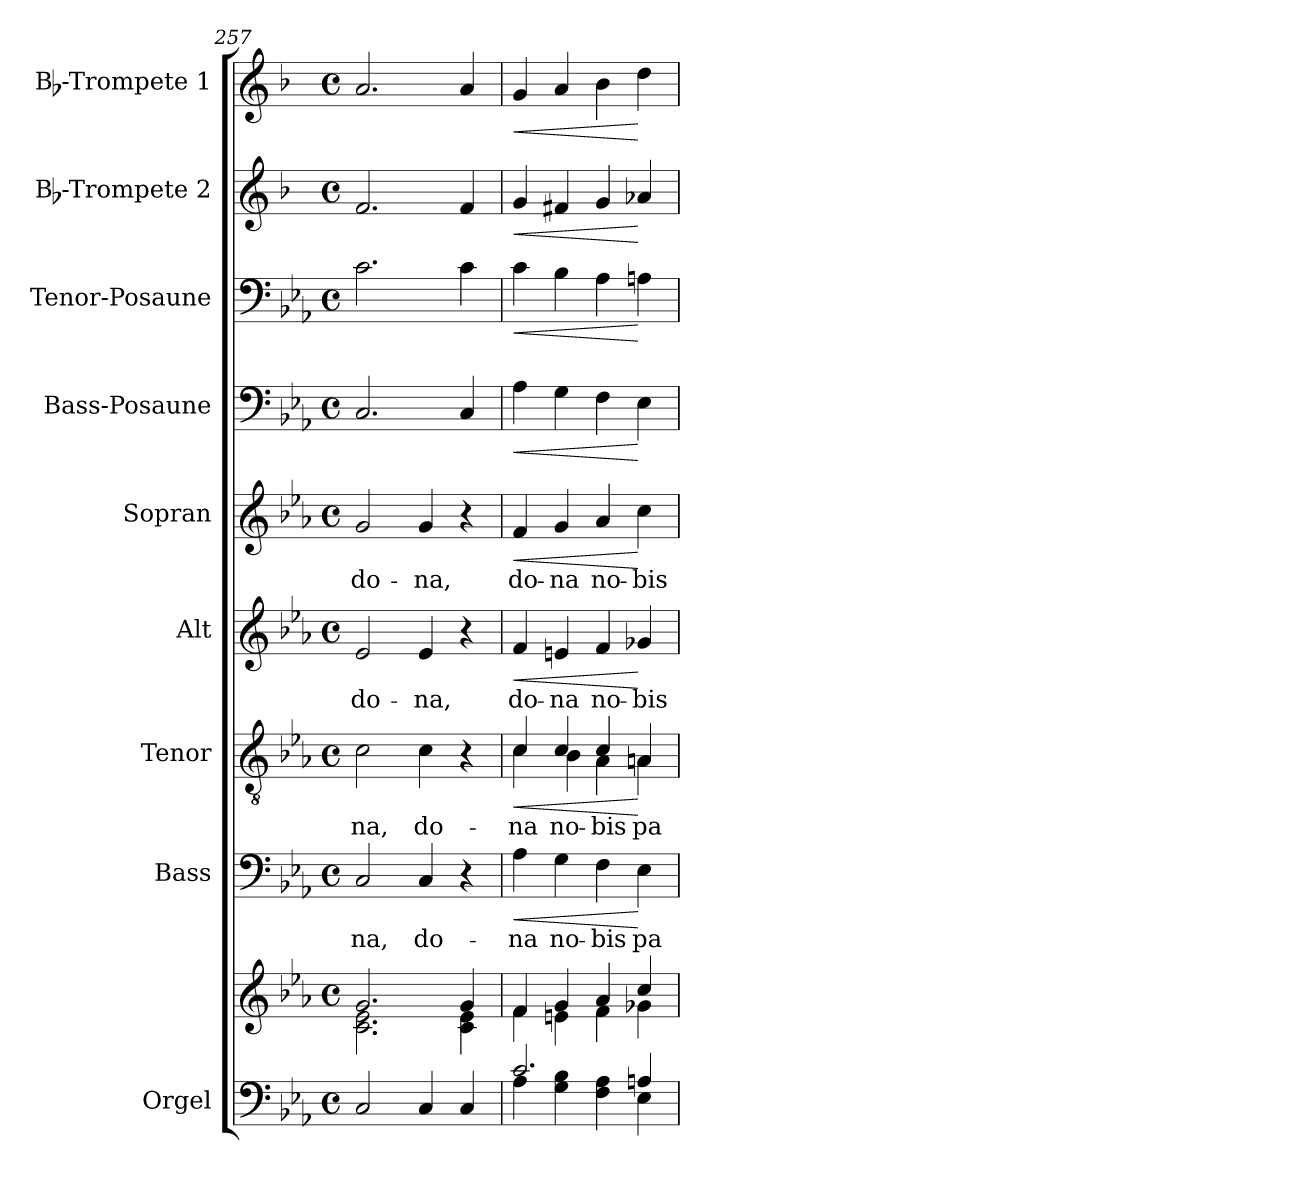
**kern	**kern	**kern	**text	**dynam	**kern	**text	**dynam	**kern	**text	**dynam	**kern	**text	**dynam	**kern	**dynam	**kern	**dynam	**kern	**dynam	**kern	**dynam
*part9	*part9	*part8	*part8	*part8	*part7	*part7	*part7	*part6	*part6	*part6	*part5	*part5	*part5	*part4	*part4	*part3	*part3	*part2	*part2	*part1	*part1
*staff10	*staff9	*staff8	*staff8	*staff8	*staff7	*staff7	*staff7	*staff6	*staff6	*staff6	*staff5	*staff5	*staff5	*staff4	*staff4	*staff3	*staff3	*staff2	*staff2	*staff1	*staff1
*I"Orgel	*	*I"Bass	*	*	*I"Tenor	*	*	*I"Alt	*	*	*I"Sopran	*	*	*I"Bass-Posaune	*	*I"Tenor-Posaune	*	*I"Bb-Trompete 2	*	*I"Bb-Trompete 1	*
*I'Org.	*	*I'B.	*	*	*I'T.	*	*	*I'A.	*	*	*I'S.	*	*	*I'B. Pos.	*	*I'T. Pos.	*	*I'Trp. 2	*	*I'Trp. 1	*
*clefF4	*clefG2	*clefF4	*	*	*clefGv2	*	*	*clefG2	*	*	*clefG2	*	*	*clefF4	*	*clefF4	*	*clefG2	*	*clefG2	*
*	*	*	*	*	*	*	*	*	*	*	*	*	*	*	*	*	*	*ITrd1c2	*	*ITrd1c2	*
*k[b-e-a-]	*k[b-e-a-]	*k[b-e-a-]	*	*	*k[b-e-a-]	*	*	*k[b-e-a-]	*	*	*k[b-e-a-]	*	*	*k[b-e-a-]	*	*k[b-e-a-]	*	*k[b-e-a-]	*	*k[b-e-a-]	*
*E-:	*E-:	*E-:	*	*	*E-:	*	*	*E-:	*	*	*E-:	*	*	*E-:	*	*E-:	*	*E-:	*	*E-:	*
*M4/4	*M4/4	*M4/4	*	*	*M4/4	*	*	*M4/4	*	*	*M4/4	*	*	*M4/4	*	*M4/4	*	*M4/4	*	*M4/4	*
*met(c)	*met(c)	*met(c)	*	*	*met(c)	*	*	*met(c)	*	*	*met(c)	*	*	*met(c)	*	*met(c)	*	*met(c)	*	*met(c)	*
=257	=257	=257	=257	=257	=257	=257	=257	=257	=257	=257	=257	=257	=257	=257	=257	=257	=257	=257	=257	=257	=257
*	*^	*	*	*	*	*	*	*	*	*	*	*	*	*	*	*	*	*	*	*	*
!	!	!	!	!LO:LY:b	!	!	!LO:LY:b	!	!	!LO:LY:b	!	!	!LO:LY:b	!	!	!	!	!	!	!	!	!
2C/	2.g/	2.c\ 2.e-\	2C/	-na,	.	2c\	-na,	.	2e-/	do-	.	2g/	do-	.	2.C/	.	2.c\	.	2.e-/	.	2.g/	.
!	!	!	!	!LO:LY:b	!	!	!LO:LY:b	!	!	!LO:LY:b	!	!	!LO:LY:b	!	!	!	!	!	!	!	!	!
4C/	.	.	4C/	do-	.	4c\	do-	.	4e-/	-na,	.	4g/	-na,	.	.	.	.	.	.	.	.	.
4C/	4g/	4c\ 4e-\	4r	.	.	4r	.	.	4r	.	.	4r	.	.	4C/	.	4c\	.	4e-/	.	4g/	.
=258	=258	=258	=258	=258	=258	=258	=258	=258	=258	=258	=258	=258	=258	=258	=258	=258	=258	=258	=258	=258	=258	=258
*^	*	*	*	*	*	*	*	*	*	*	*	*	*	*	*	*	*	*	*	*	*	*
!	!	!	!	!	!LO:LY:b	!LO:HP:b	!	!LO:LY:b	!LO:HP:b	!	!LO:LY:b	!LO:HP:b	!	!LO:LY:b	!LO:HP:b	!	!LO:HP:b	!	!LO:HP:b	!	!LO:HP:b	!	!LO:HP:b
*	*	*	*	*	*	*	*^	*	*	*	*	*	*	*	*	*	*	*	*	*	*	*	*
2.c/	4A-\	4f/	4f\	4A-\	-na	<	4c/	4c\	-na	<	4f/	do-	<	4f/	do-	<	4A-\	<	4c\	<	4f/	<	4f/	<
!	!	!	!	!	!LO:LY:b	!	!	!	!LO:LY:b	!	!	!LO:LY:b	!	!	!LO:LY:b	!	!	!	!	!	!	!	!	!
.	4G\ 4B-\	4g/	4en\	4G\	no-	.	4c/	4B-\	no-	.	4en/	-na	.	4g/	-na	.	4G\	.	4B-\	.	4en/	.	4g/	.
!	!	!	!	!	!LO:LY:b	!	!	!	!LO:LY:b	!	!	!LO:LY:b	!	!	!LO:LY:b	!	!	!	!	!	!	!	!	!
.	4F\ 4A-\	4a-/	4f\	4F\	-bis	.	4c/	4A-\	-bis	.	4f/	no-	.	4a-/	no-	.	4F\	.	4A-\	.	4f/	.	4a-\	.
!	!	!	!	!	!LO:LY:b	!	!	!	!LO:LY:b	!	!	!LO:LY:b	!	!	!LO:LY:b	!	!	!	!	!	!	!	!	!
4An/	4E-\	4cc/	4g-X\	4E-\	pa-	[	4An/	4An\	pa-	[	4g-X/	-bis	[	4cc\	-bis	[	4E-\	[	4An\	[	4g-X/	[	4cc\	[
*v	*v	*	*	*	*	*	*v	*v	*	*	*	*	*	*	*	*	*	*	*	*	*	*	*	*
*	*v	*v	*	*	*	*	*	*	*	*	*	*	*	*	*	*	*	*	*	*	*	*
=	=	=	=	=	=	=	=	=	=	=	=	=	=	=	=	=	=	=	=	=	=
*-	*-	*-	*-	*-	*-	*-	*-	*-	*-	*-	*-	*-	*-	*-	*-	*-	*-	*-	*-	*-	*-
